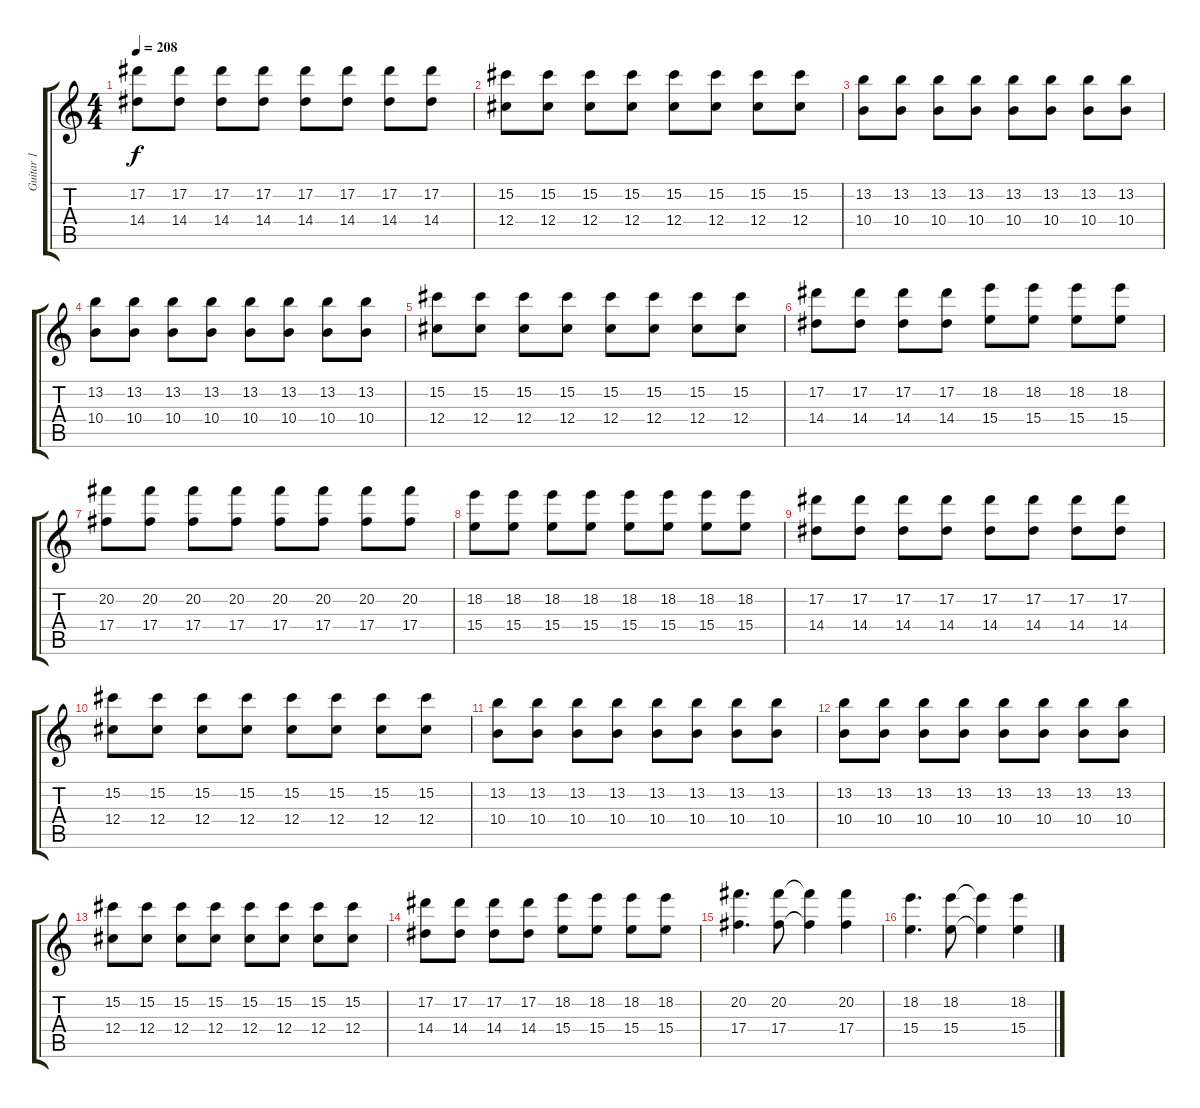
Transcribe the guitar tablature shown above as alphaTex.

\track ("Guitar 1" "Guitar 1") {instrument overdrivenguitar}
\staff {score tabs}
\tuning (Eb4 Bb3 Gb3 Db3 Ab2 Db2) {hide}
\ts (4 4)
\tempo 208
\clef g2
\ks c
(17.2 14.4).8{dy f} (17.2 14.4).8 (17.2 14.4).8 (17.2 14.4).8 (17.2 14.4).8 (17.2 14.4).8 (17.2 14.4).8 (17.2 14.4).8 |
(15.2 12.4).8 (15.2 12.4).8 (15.2 12.4).8 (15.2 12.4).8 (15.2 12.4).8 (15.2 12.4).8 (15.2 12.4).8 (15.2 12.4).8 |
(13.2 10.4).8 (13.2 10.4).8 (13.2 10.4).8 (13.2 10.4).8 (13.2 10.4).8 (13.2 10.4).8 (13.2 10.4).8 (13.2 10.4).8 |
(13.2 10.4).8 (13.2 10.4).8 (13.2 10.4).8 (13.2 10.4).8 (13.2 10.4).8 (13.2 10.4).8 (13.2 10.4).8 (13.2 10.4).8 |
(15.2 12.4).8 (15.2 12.4).8 (15.2 12.4).8 (15.2 12.4).8 (15.2 12.4).8 (15.2 12.4).8 (15.2 12.4).8 (15.2 12.4).8 |
(17.2 14.4).8 (17.2 14.4).8 (17.2 14.4).8 (17.2 14.4).8 (18.2 15.4).8 (18.2 15.4).8 (18.2 15.4).8 (18.2 15.4).8 |
(20.2 17.4).8 (20.2 17.4).8 (20.2 17.4).8 (20.2 17.4).8 (20.2 17.4).8 (20.2 17.4).8 (20.2 17.4).8 (20.2 17.4).8 |
(18.2 15.4).8 (18.2 15.4).8 (18.2 15.4).8 (18.2 15.4).8 (18.2 15.4).8 (18.2 15.4).8 (18.2 15.4).8 (18.2 15.4).8 |
(17.2 14.4).8 (17.2 14.4).8 (17.2 14.4).8 (17.2 14.4).8 (17.2 14.4).8 (17.2 14.4).8 (17.2 14.4).8 (17.2 14.4).8 |
(15.2 12.4).8 (15.2 12.4).8 (15.2 12.4).8 (15.2 12.4).8 (15.2 12.4).8 (15.2 12.4).8 (15.2 12.4).8 (15.2 12.4).8 |
(13.2 10.4).8 (13.2 10.4).8 (13.2 10.4).8 (13.2 10.4).8 (13.2 10.4).8 (13.2 10.4).8 (13.2 10.4).8 (13.2 10.4).8 |
(13.2 10.4).8 (13.2 10.4).8 (13.2 10.4).8 (13.2 10.4).8 (13.2 10.4).8 (13.2 10.4).8 (13.2 10.4).8 (13.2 10.4).8 |
(15.2 12.4).8 (15.2 12.4).8 (15.2 12.4).8 (15.2 12.4).8 (15.2 12.4).8 (15.2 12.4).8 (15.2 12.4).8 (15.2 12.4).8 |
(17.2 14.4).8 (17.2 14.4).8 (17.2 14.4).8 (17.2 14.4).8 (18.2 15.4).8 (18.2 15.4).8 (18.2 15.4).8 (18.2 15.4).8 |
(20.2 17.4).4{d} (20.2 17.4).8 (20.2{t} 17.4{t}).4 (20.2 17.4).4 |
(18.2 15.4).4{d} (18.2 15.4).8 (18.2{t} 15.4{t}).4 (18.2 15.4).4
